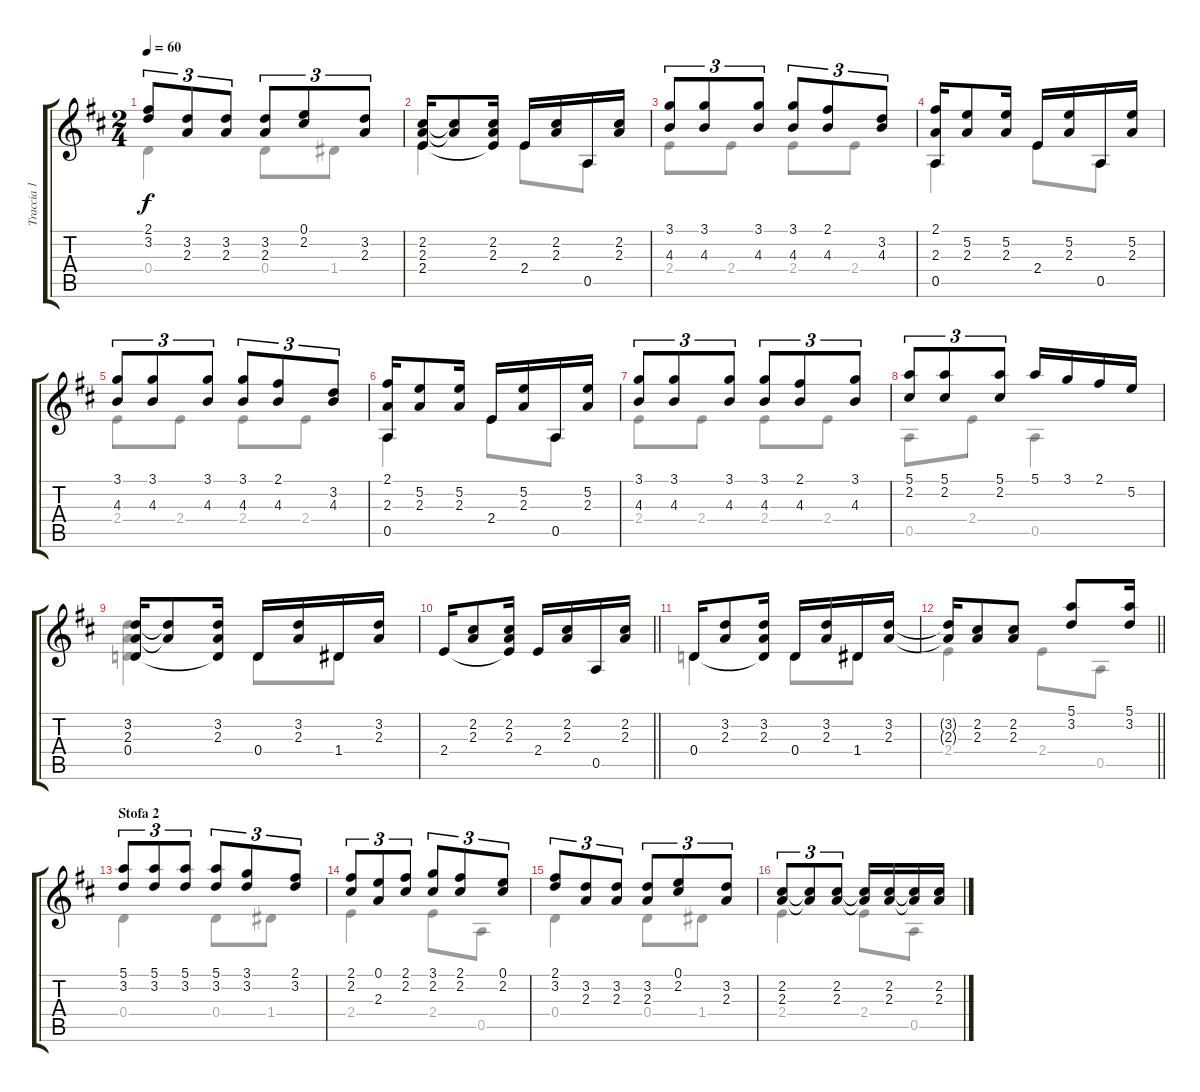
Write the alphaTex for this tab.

\track ("Traccia 1" "Traccia 1") {instrument acousticguitarsteel}
\staff {score tabs}
\tuning (E4 B3 G3 D3 A2 E2) {hide}
\voice
\ts (2 4)
\tempo 60
\clef g2
\ks d
(2.1 3.2).8{tu (3 2) dy f} (3.2 2.3).8{tu (3 2)} (3.2 2.3).8{tu (3 2)} (3.2 2.3).8{tu (3 2)} (0.1 2.2).8{tu (3 2)} (3.2 2.3).8{tu (3 2)} |
(2.2 2.3 2.4).16 (2.2{t} 2.3{t}).8 (2.2 2.3 2.4{t}).16 2.4.16 (2.2 2.3).16 0.5.16 (2.2 2.3).16 |
(3.1 4.3).8{tu (3 2)} (3.1 4.3).8{tu (3 2)} (3.1 4.3).8{tu (3 2)} (3.1 4.3).8{tu (3 2)} (2.1 4.3).8{tu (3 2)} (3.2 4.3).8{tu (3 2)} |
(2.1 2.3 0.5).16 (5.2 2.3).8 (5.2 2.3).16 2.4.16 (5.2 2.3).16 0.5.16 (5.2 2.3).16 |
(3.1 4.3).8{tu (3 2)} (3.1 4.3).8{tu (3 2)} (3.1 4.3).8{tu (3 2)} (3.1 4.3).8{tu (3 2)} (2.1 4.3).8{tu (3 2)} (3.2 4.3).8{tu (3 2)} |
(2.1 2.3 0.5).16 (5.2 2.3).8 (5.2 2.3).16 2.4.16 (5.2 2.3).16 0.5.16 (5.2 2.3).16 |
(3.1 4.3).8{tu (3 2)} (3.1 4.3).8{tu (3 2)} (3.1 4.3).8{tu (3 2)} (3.1 4.3).8{tu (3 2)} (2.1 4.3).8{tu (3 2)} (3.1 4.3).8{tu (3 2)} |
(5.1 2.2).8{tu (3 2)} (5.1 2.2).8{tu (3 2)} (5.1 2.2).8{tu (3 2)} 5.1.16 3.1.16 2.1.16 5.2.16 |
(3.2 2.3 0.4).16 (3.2{t} 2.3{t}).8 (3.2 2.3 0.4{t}).16 0.4.16 (3.2 2.3).16 1.4.16 (3.2 2.3).16 |
\barLineRight lightlight
2.4.16 (2.2 2.3).8 (2.2 2.3 2.4{t}).16 2.4.16 (2.2 2.3).16 0.5.16 (2.2 2.3).16 |
0.4.16 (3.2 2.3).8 (3.2 2.3 0.4{t}).16 0.4.16 (3.2 2.3).16 1.4.16 (3.2 2.3).16 |
\barLineRight lightlight
(3.2{t} 2.3{t}).16 (2.2 2.3).8 (2.2 2.3).8 (5.1 3.2).8 (5.1 3.2).16 |
\section ("" "Stofa 2")
(5.1 3.2).8{tu (3 2)} (5.1 3.2).8{tu (3 2)} (5.1 3.2).8{tu (3 2)} (5.1 3.2).8{tu (3 2)} (3.1 3.2).8{tu (3 2)} (2.1 3.2).8{tu (3 2)} |
(2.1 2.2).8{tu (3 2)} (0.1 2.3).8{tu (3 2)} (2.1 2.2).8{tu (3 2)} (3.1 2.2).8{tu (3 2)} (2.1 2.2).8{tu (3 2)} (0.1 2.2).8{tu (3 2)} |
(2.1 3.2).8{tu (3 2)} (3.2 2.3).8{tu (3 2)} (3.2 2.3).8{tu (3 2)} (3.2 2.3).8{tu (3 2)} (0.1 2.2).8{tu (3 2)} (3.2 2.3).8{tu (3 2)} |
(2.2 2.3).8{tu (3 2)} (2.2{t} 2.3{t}).8{tu (3 2)} (2.2 2.3).8{tu (3 2)} (2.2{t} 2.3{t}).16 (2.2 2.3).16 (2.2{t} 2.3{t}).16 (2.2 2.3).16
\voice
\clef g2
\ottava regular
\simile none
\ks d
0.4.4{dy f} 0.4.8 1.4.8 |
2.4.4 2.4.8 0.5.8 |
2.4.8 2.4.8 2.4.8 2.4.8 |
0.5.4 2.4.8 0.5.8 |
2.4.8 2.4.8 2.4.8 2.4.8 |
0.5.4 2.4.8 0.5.8 |
2.4.8 2.4.8 2.4.8 2.4.8 |
0.5.8 2.4.8 0.5.4 |
(3.2 2.3 0.4).4 0.4.8 1.4.8 |
\barLineRight lightlight
|
0.4.4 0.4.8 1.4.8 |
\barLineRight lightlight
2.4.4 2.4.8 0.5.8 |
0.4.4 0.4.8 1.4.8 |
2.4.4 2.4.8 0.5.8 |
0.4.4 0.4.8 1.4.8 |
2.4.4 2.4.8 0.5.8
